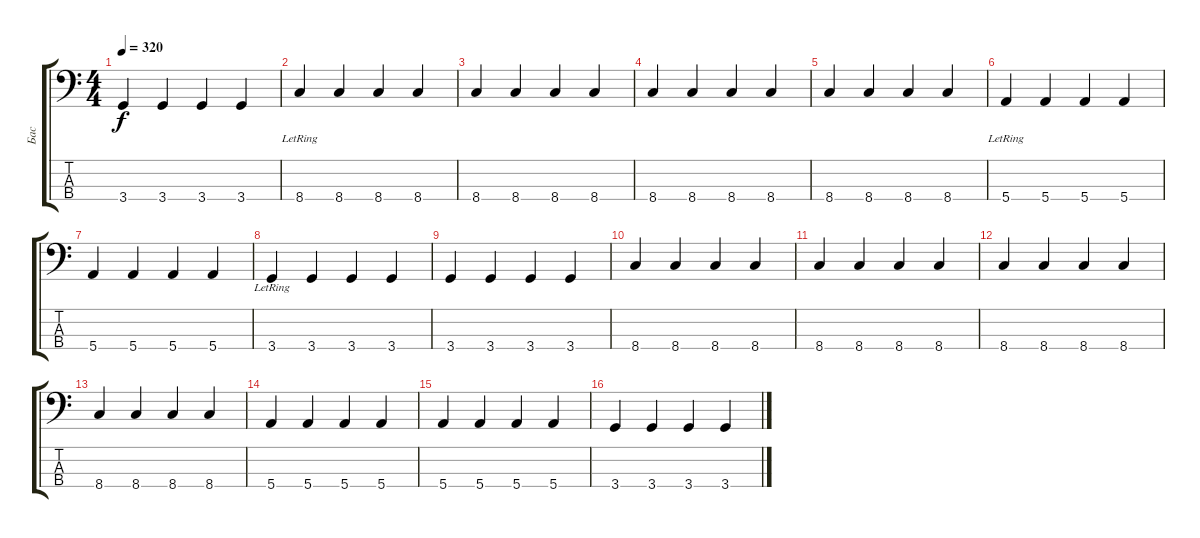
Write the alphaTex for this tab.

\track ("Бас" "Бас") {instrument acousticbass}
\staff {score tabs}
\tuning (G2 D2 A1 E1) {hide}
\ts (4 4)
\tempo 320
\clef f4
\ks c
3.4.4{dy f} 3.4.4 3.4.4 3.4.4 |
8.4{lr}.4 8.4.4 8.4.4 8.4.4 |
8.4.4 8.4.4 8.4.4 8.4.4 |
8.4.4 8.4.4 8.4.4 8.4.4 |
8.4.4 8.4.4 8.4.4 8.4.4 |
5.4{lr}.4 5.4.4 5.4.4 5.4.4 |
5.4.4 5.4.4 5.4.4 5.4.4 |
3.4{lr}.4 3.4.4 3.4.4 3.4.4 |
3.4.4 3.4.4 3.4.4 3.4.4 |
8.4.4 8.4.4 8.4.4 8.4.4 |
8.4.4 8.4.4 8.4.4 8.4.4 |
8.4.4 8.4.4 8.4.4 8.4.4 |
8.4.4 8.4.4 8.4.4 8.4.4 |
5.4.4 5.4.4 5.4.4 5.4.4 |
5.4.4 5.4.4 5.4.4 5.4.4 |
3.4.4 3.4.4 3.4.4 3.4.4
